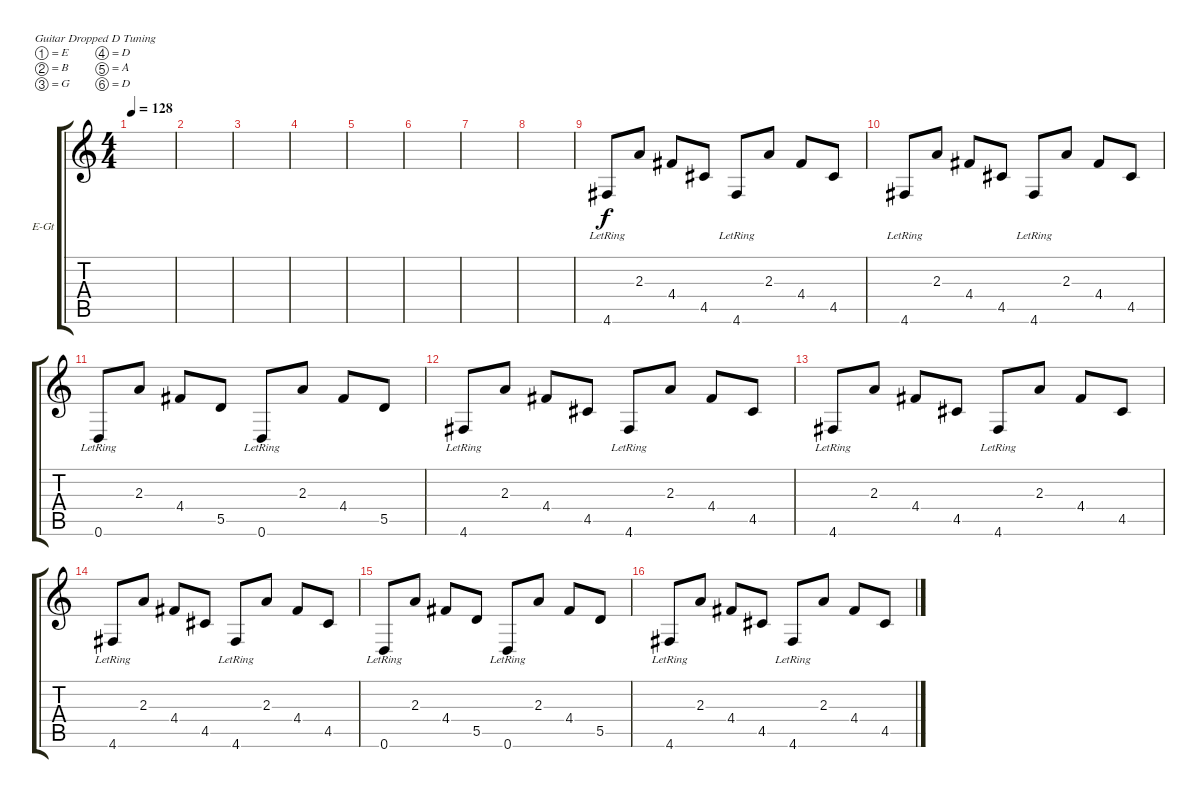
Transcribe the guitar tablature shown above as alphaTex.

\bracketExtendMode groupsimilarinstruments
\firstSystemTrackNameOrientation horizontal
\otherSystemsTrackNameOrientation horizontal
\track ("Clean-guitar (Paul)" "E-Gt") {instrument electricguitarclean}
\staff {score tabs}
\tuning (E4 B3 G3 D3 A2 D2)
\ts (4 4)
\tempo 128
\clef g2
\ks c
|
|
|
|
|
|
|
|
4.6{lr}.8 2.3.8 4.4.8 4.5.8 4.6{lr}.8 2.3.8 4.4.8 4.5.8 |
4.6{lr}.8 2.3.8 4.4.8 4.5.8 4.6{lr}.8 2.3.8 4.4.8 4.5.8 |
0.6{lr}.8 2.3.8 4.4.8 5.5.8 0.6{lr}.8 2.3.8 4.4.8 5.5.8 |
4.6{lr}.8 2.3.8 4.4.8 4.5.8 4.6{lr}.8 2.3.8 4.4.8 4.5.8 |
4.6{lr}.8 2.3.8 4.4.8 4.5.8 4.6{lr}.8 2.3.8 4.4.8 4.5.8 |
4.6{lr}.8 2.3.8 4.4.8 4.5.8 4.6{lr}.8 2.3.8 4.4.8 4.5.8 |
0.6{lr}.8 2.3.8 4.4.8 5.5.8 0.6{lr}.8 2.3.8 4.4.8 5.5.8 |
4.6{lr}.8 2.3.8 4.4.8 4.5.8 4.6{lr}.8 2.3.8 4.4.8 4.5.8
